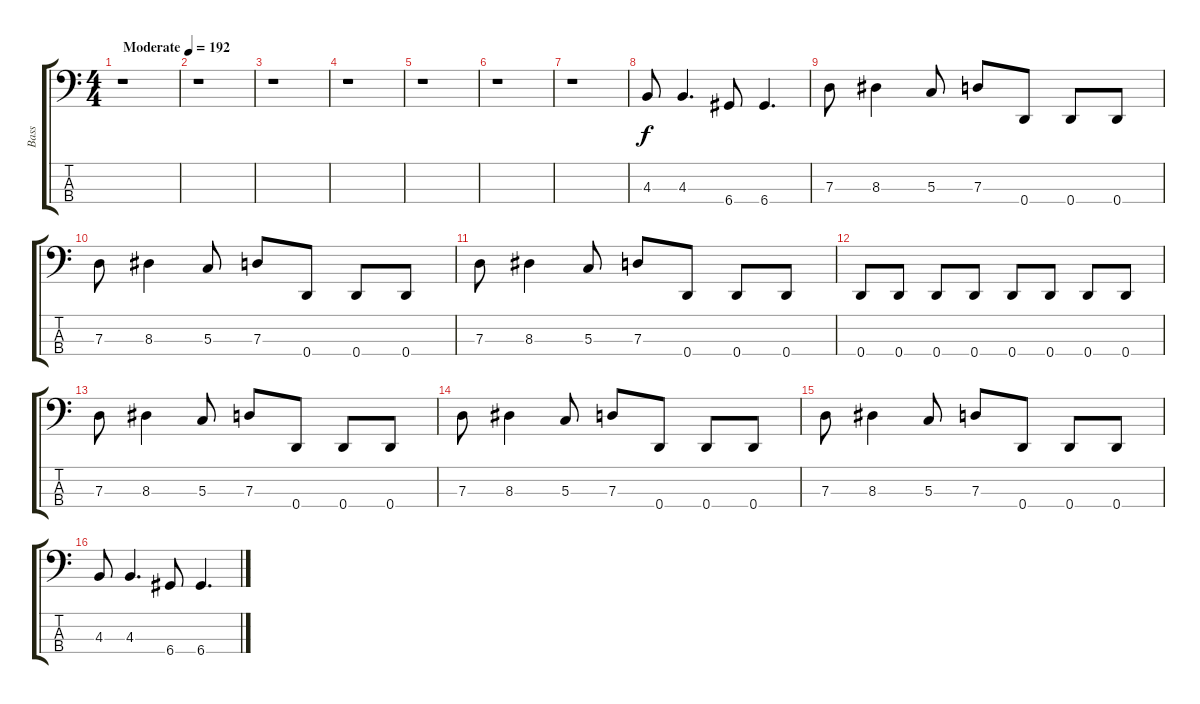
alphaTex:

\track ("Bass" "Bass") {instrument electricbasspick}
\staff {score tabs}
\tuning (F2 C2 G1 D1) {hide}
\ts (4 4)
\tempo (192 "Moderate")
\clef f4
\ks c
r.1{dy f instrument electricbasspick} |
r.1 |
r.1 |
r.1 |
r.1 |
r.1 |
r.1 |
4.3.8 4.3.4{d} 6.4.8 6.4.4{d} |
7.3.8 8.3.4 5.3.8 7.3.8 0.4.8 0.4.8 0.4.8 |
7.3.8 8.3.4 5.3.8 7.3.8 0.4.8 0.4.8 0.4.8 |
7.3.8 8.3.4 5.3.8 7.3.8 0.4.8 0.4.8 0.4.8 |
0.4.8 0.4.8 0.4.8 0.4.8 0.4.8 0.4.8 0.4.8 0.4.8 |
7.3.8 8.3.4 5.3.8 7.3.8 0.4.8 0.4.8 0.4.8 |
7.3.8 8.3.4 5.3.8 7.3.8 0.4.8 0.4.8 0.4.8 |
7.3.8 8.3.4 5.3.8 7.3.8 0.4.8 0.4.8 0.4.8 |
4.3.8 4.3.4{d} 6.4.8 6.4.4{d}
